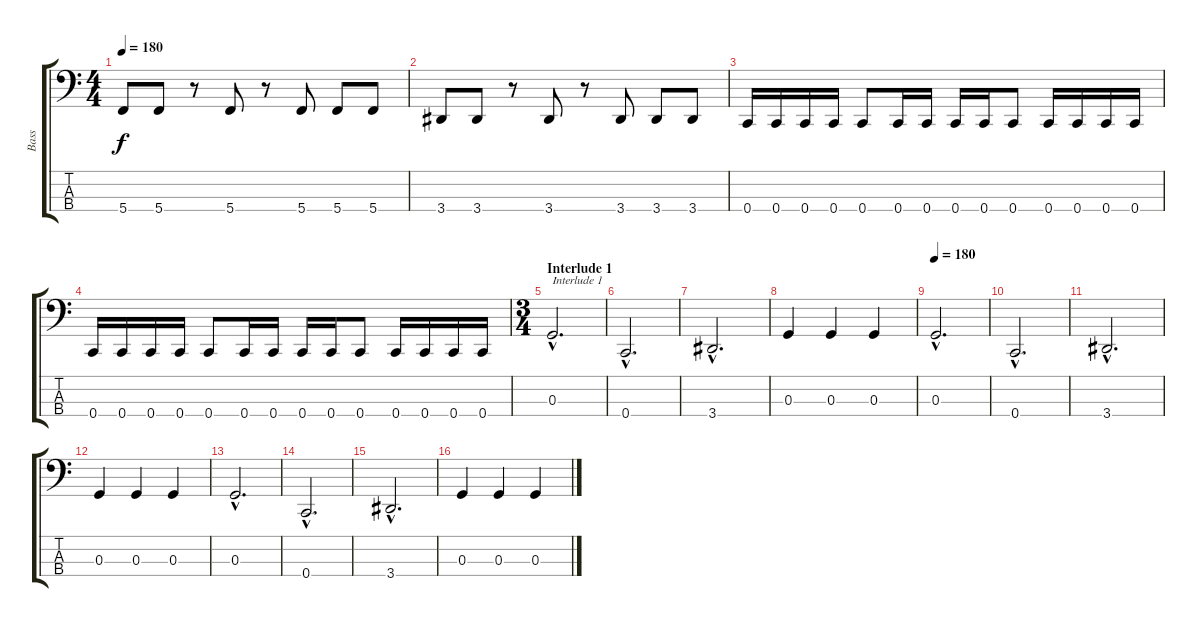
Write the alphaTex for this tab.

\track ("Bass" "Bass") {instrument electricbassfinger}
\staff {score tabs}
\tuning (F2 C2 G1 C1) {hide}
\ts (4 4)
\tempo 180
\clef f4
\ks c
5.4.8{dy f} 5.4.8 r.8 5.4.8 r.8 5.4.8 5.4.8 5.4.8 |
3.4.8 3.4.8 r.8 3.4.8 r.8 3.4.8 3.4.8 3.4.8 |
0.4.16 0.4.16 0.4.16 0.4.16 0.4.8 0.4.16 0.4.16 0.4.16 0.4.16 0.4.8 0.4.16 0.4.16 0.4.16 0.4.16 |
0.4.16 0.4.16 0.4.16 0.4.16 0.4.8 0.4.16 0.4.16 0.4.16 0.4.16 0.4.8 0.4.16 0.4.16 0.4.16 0.4.16 |
\ts (3 4)
\section ("" "Interlude 1")
0.3{hac}.2{d txt "Interlude 1"} |
0.4{hac}.2{d} |
3.4{hac}.2{d} |
0.3.4 0.3.4 0.3.4 |
\tempo 180
0.3{hac}.2{d} |
0.4{hac}.2{d} |
3.4{hac}.2{d} |
0.3.4 0.3.4 0.3.4 |
0.3{hac}.2{d} |
0.4{hac}.2{d} |
3.4{hac}.2{d} |
0.3.4 0.3.4 0.3.4
